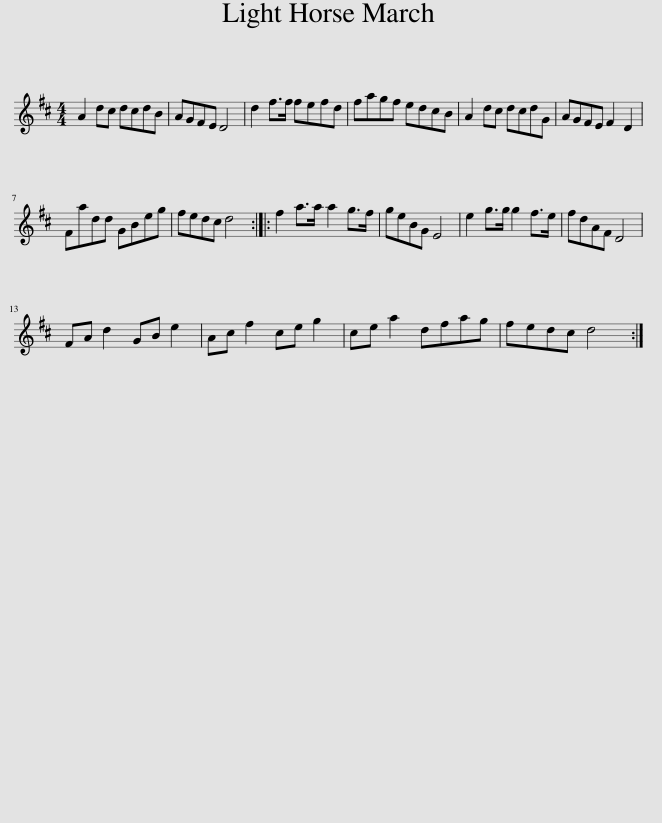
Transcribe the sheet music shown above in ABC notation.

X:1
L:1/8
M:4/4
I:linebreak $
K:D
V:1 treble
V:1
 A2 dc dcdB | AGFE D4 | d2 f>f fefd | fagf edcB | A2 dc dcdG | %5
 AGFE F2 D2 |$ Fadd GBeg | fedc d4 :: f2 a>a a2 g>f | geBG E4 | %10
 e2 g>g g2 f>e | fdAF D4 |$ FA d2 GB e2 | Ac f2 ce g2 | ce a2 dfag | %15
 fedc d4 :| %16
